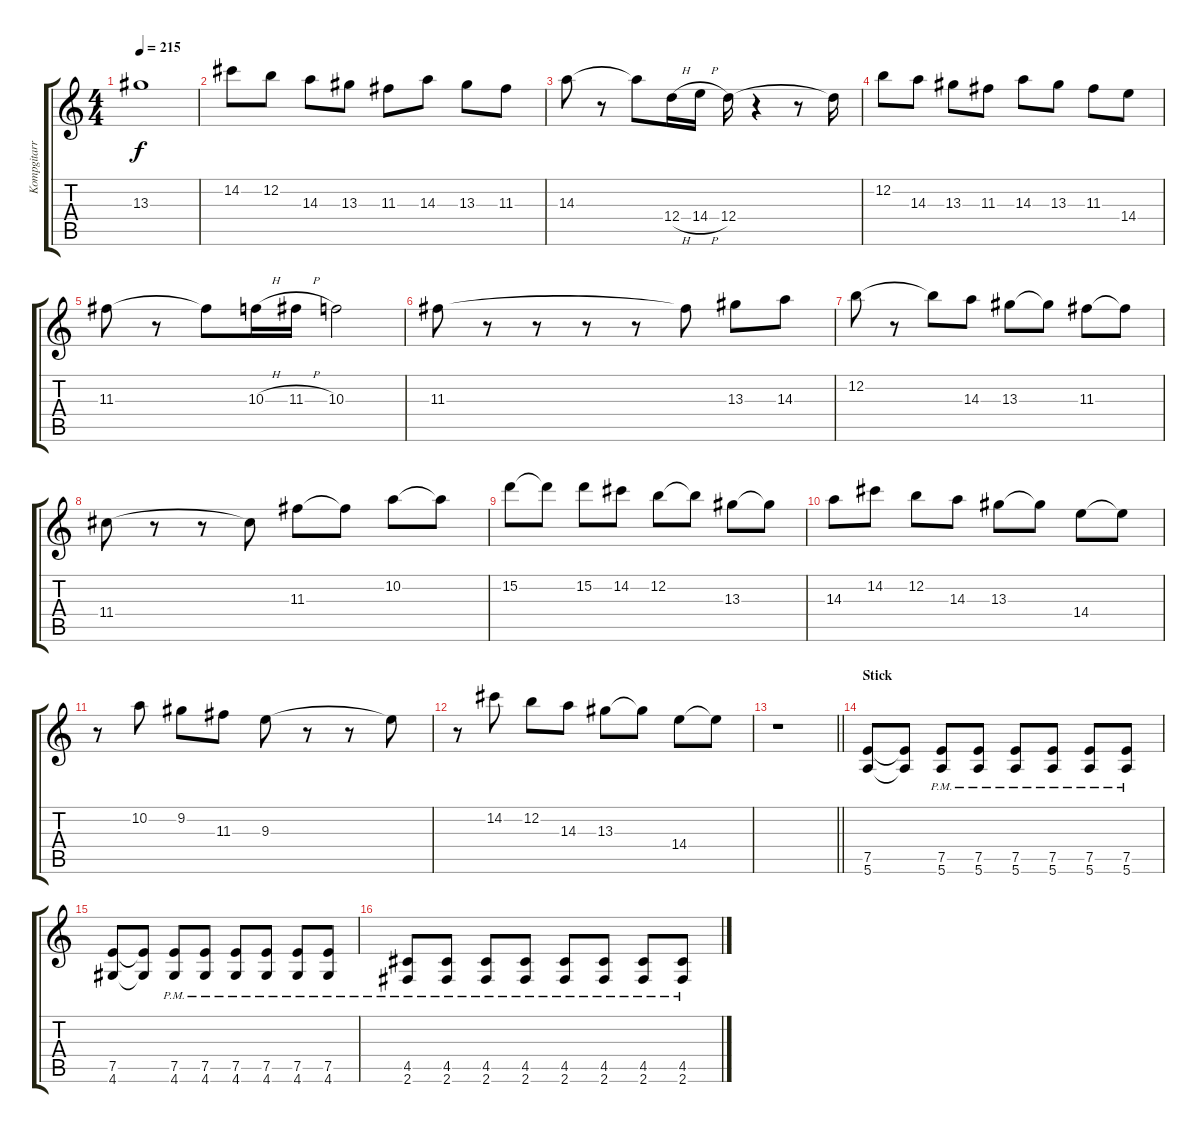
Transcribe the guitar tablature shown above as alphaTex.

\track ("Kompgitarr" "Kompgitarr") {instrument distortionguitar}
\staff {score tabs}
\tuning (E4 B3 G3 D3 A2 E2) {hide}
\ts (4 4)
\tempo 215
\clef g2
\ks c
13.3.1{dy f} |
14.2.8 12.2.8 14.3.8 13.3.8 11.3.8 14.3.8 13.3.8 11.3.8 |
14.3.8 r.8 14.3{t}.8 12.4{h}.16 14.4{h}.16 12.4.16 r.4 r.8 12.4{t}.16 |
12.2.8 14.3.8 13.3.8 11.3.8 14.3.8 13.3.8 11.3.8 14.4.8 |
11.3.8 r.8 11.3{t}.8 10.3{h}.16 11.3{h}.16 10.3.2 |
11.3.8 r.8 r.8 r.8 r.8 11.3{t}.8 13.3.8 14.3.8 |
12.2.8 r.8 12.2{t}.8 14.3.8 13.3.8 13.3{t}.8 11.3.8 11.3{t}.8 |
11.4.8 r.8 r.8 11.4{t}.8 11.3.8 11.3{t}.8 10.2.8 10.2{t}.8 |
15.2.8 15.2{t}.8 15.2.8 14.2.8 12.2.8 12.2{t}.8 13.3.8 13.3{t}.8 |
14.3.8 14.2.8 12.2.8 14.3.8 13.3.8 13.3{t}.8 14.4.8 14.4{t}.8 |
r.8 10.2.8 9.2.8 11.3.8 9.3.8 r.8 r.8 9.3{t}.8 |
r.8 14.2.8 12.2.8 14.3.8 13.3.8 13.3{t}.8 14.4.8 14.4{t}.8 |
\barLineRight lightlight
r.1 |
\section ("" "Stick")
(7.5 5.6).8 (7.5{t} 5.6{t}).8 (7.5{pm} 5.6{pm}).8 (7.5{pm} 5.6{pm}).8 (7.5{pm} 5.6{pm}).8 (7.5{pm} 5.6{pm}).8 (7.5{pm} 5.6{pm}).8 (7.5{pm} 5.6{pm}).8 |
(7.5 4.6).8 (7.5{t} 4.6{t}).8 (7.5{pm} 4.6{pm}).8 (7.5{pm} 4.6{pm}).8 (7.5{pm} 4.6{pm}).8 (7.5{pm} 4.6{pm}).8 (7.5{pm} 4.6{pm}).8 (7.5{pm} 4.6{pm}).8 |
(4.5{pm} 2.6{pm}).8 (4.5{pm} 2.6{pm}).8 (4.5{pm} 2.6{pm}).8 (4.5{pm} 2.6{pm}).8 (4.5{pm} 2.6{pm}).8 (4.5{pm} 2.6{pm}).8 (4.5{pm} 2.6{pm}).8 (4.5{pm} 2.6{pm}).8
